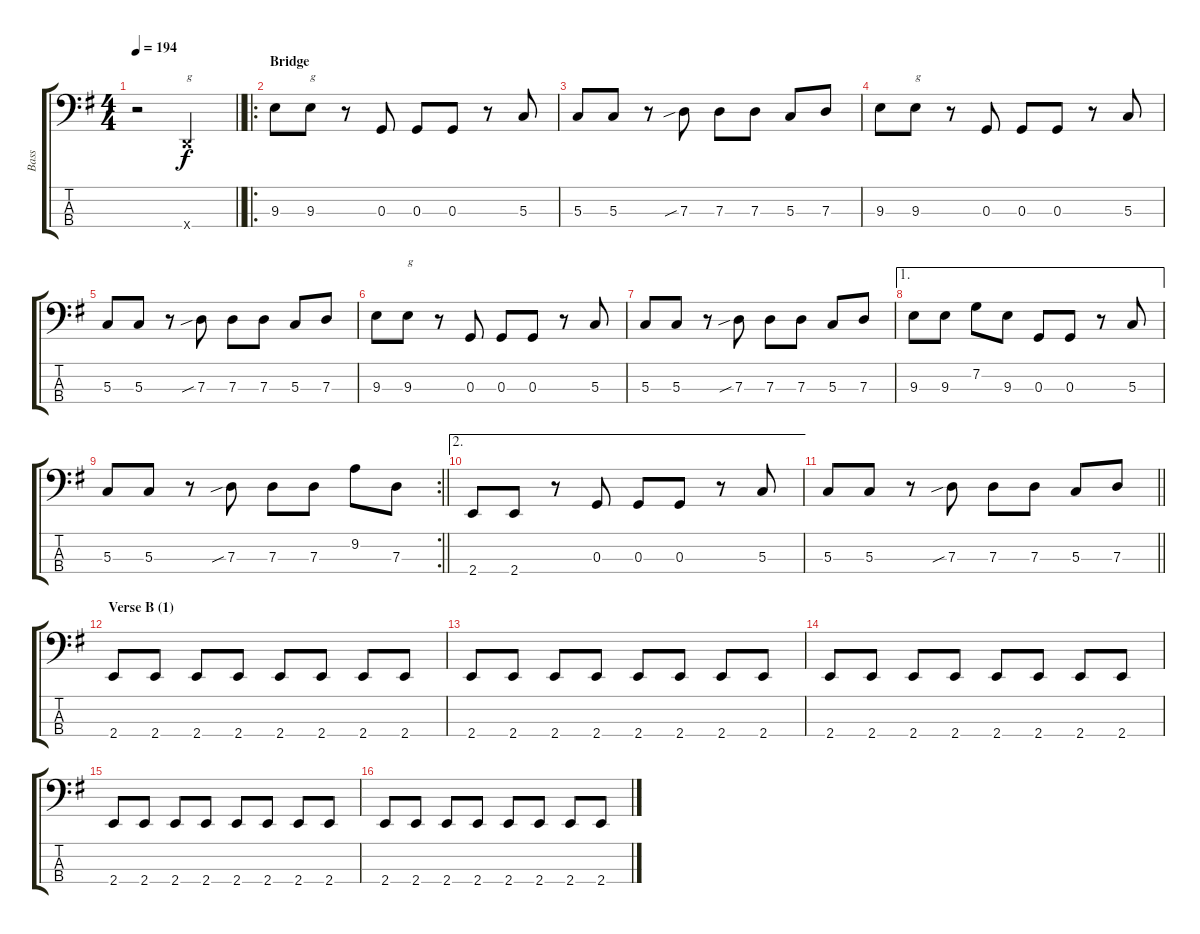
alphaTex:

\track ("Bass" "Bass") {instrument electricbasspick}
\staff {score tabs}
\tuning (F2 C2 G1 D1) {hide}
\ts (4 4)
\tempo 194
\clef f4
\barLineRight lightlight
\ks eminor
r.2{dy f} 0.4{x}.2{txt "g"} |
\ro
\section ("" "Bridge")
9.3.8 9.3.8{txt "g"} r.8 0.3.8 0.3.8 0.3.8 r.8 5.3.8 |
5.3.8 5.3.8 r.8 7.3{sib}.8 7.3.8 7.3.8 5.3.8 7.3.8 |
9.3.8 9.3.8{txt "g"} r.8 0.3.8 0.3.8 0.3.8 r.8 5.3.8 |
5.3.8 5.3.8 r.8 7.3{sib}.8 7.3.8 7.3.8 5.3.8 7.3.8 |
9.3.8 9.3.8{txt "g"} r.8 0.3.8 0.3.8 0.3.8 r.8 5.3.8 |
5.3.8 5.3.8 r.8 7.3{sib}.8 7.3.8 7.3.8 5.3.8 7.3.8 |
\ae 1
9.3.8 9.3.8 7.2.8 9.3.8 0.3.8 0.3.8 r.8 5.3.8 |
\rc 2
\barLineRight lightlight
5.3.8 5.3.8 r.8 7.3{sib}.8 7.3.8 7.3.8 9.2.8 7.3.8 |
\ae 2
2.4.8 2.4.8 r.8 0.3.8 0.3.8 0.3.8 r.8 5.3.8 |
\barLineRight lightlight
5.3.8 5.3.8 r.8 7.3{sib}.8 7.3.8 7.3.8 5.3.8 7.3.8 |
\section ("" "Verse B (1)")
2.4.8 2.4.8 2.4.8 2.4.8 2.4.8 2.4.8 2.4.8 2.4.8 |
2.4.8 2.4.8 2.4.8 2.4.8 2.4.8 2.4.8 2.4.8 2.4.8 |
2.4.8 2.4.8 2.4.8 2.4.8 2.4.8 2.4.8 2.4.8 2.4.8 |
2.4.8 2.4.8 2.4.8 2.4.8 2.4.8 2.4.8 2.4.8 2.4.8 |
2.4.8 2.4.8 2.4.8 2.4.8 2.4.8 2.4.8 2.4.8 2.4.8
